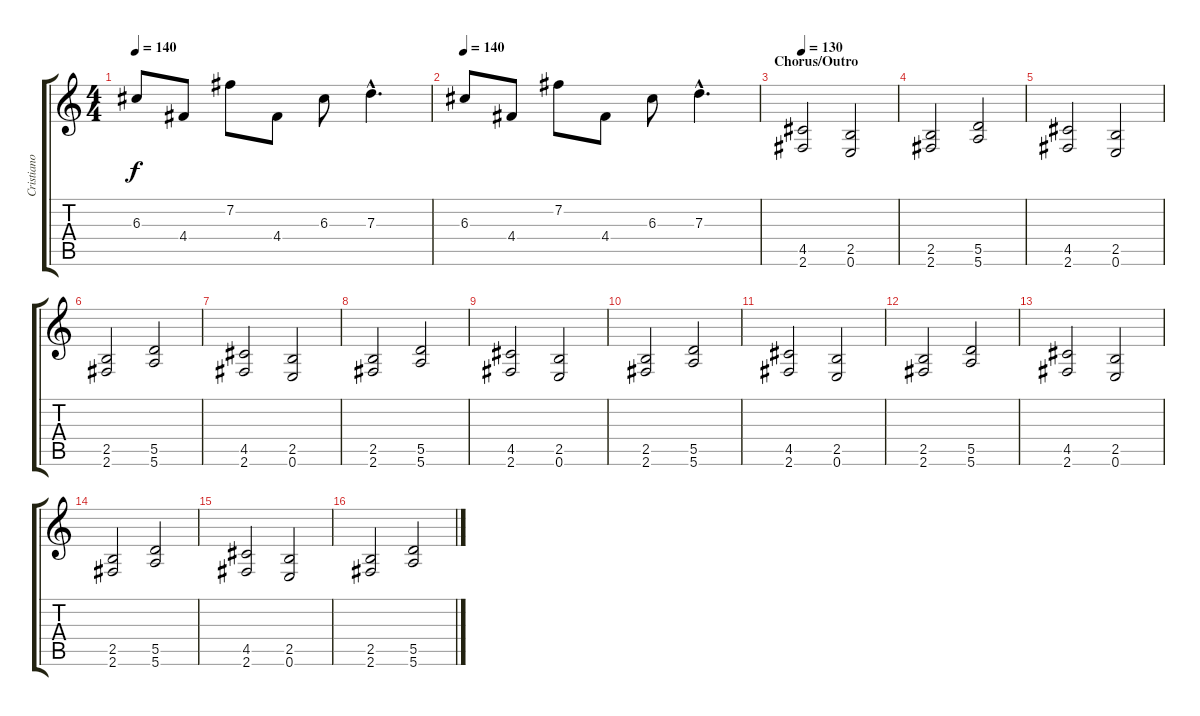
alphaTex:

\track ("Cristiano Migliore (Lead Guitar)" "Cristiano ") {instrument distortionguitar}
\staff {score tabs}
\tuning (E4 B3 G3 D3 A2 E2) {hide}
\ts (4 4)
\tempo 140
\clef g2
\ks c
6.3.8{dy f volume 6 instrument distortionguitar} 4.4.8 7.2.8 4.4.8 6.3.8 7.3{hac}.4{d} |
\tempo 140
6.3.8{volume 8 instrument distortionguitar} 4.4.8 7.2.8 4.4.8 6.3.8 7.3{hac}.4{d} |
\section ("" "Chorus/Outro")
\tempo 130
(4.5 2.6).2 (2.5 0.6).2 |
(2.5 2.6).2 (5.5 5.6).2 |
(4.5 2.6).2 (2.5 0.6).2 |
(2.5 2.6).2 (5.5 5.6).2 |
(4.5 2.6).2 (2.5 0.6).2 |
(2.5 2.6).2 (5.5 5.6).2 |
(4.5 2.6).2 (2.5 0.6).2 |
(2.5 2.6).2 (5.5 5.6).2 |
(4.5 2.6).2 (2.5 0.6).2 |
(2.5 2.6).2 (5.5 5.6).2 |
(4.5 2.6).2 (2.5 0.6).2 |
(2.5 2.6).2 (5.5 5.6).2 |
(4.5 2.6).2 (2.5 0.6).2 |
(2.5 2.6).2 (5.5 5.6).2
